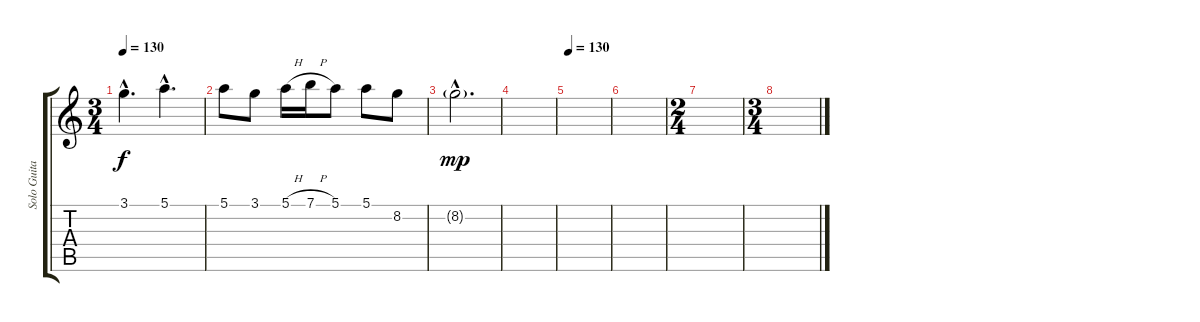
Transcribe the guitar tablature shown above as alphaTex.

\track ("Solo Guitar" "Solo Guita") {instrument distortionguitar}
\staff {score tabs}
\tuning (E4 B3 G3 D3 A2 E2) {hide}
\ts (3 4)
\tempo 130
\clef g2
\ks c
3.1{hac}.4{d dy f} 5.1{hac}.4{d} |
5.1.8 3.1.8 5.1{h}.16 7.1{h}.16 5.1.8 5.1.8 8.2.8 |
8.2{g hac}.2{d dy mp} |
|
\tempo 130
|
|
\ts (2 4)
|
\ts (3 4)
